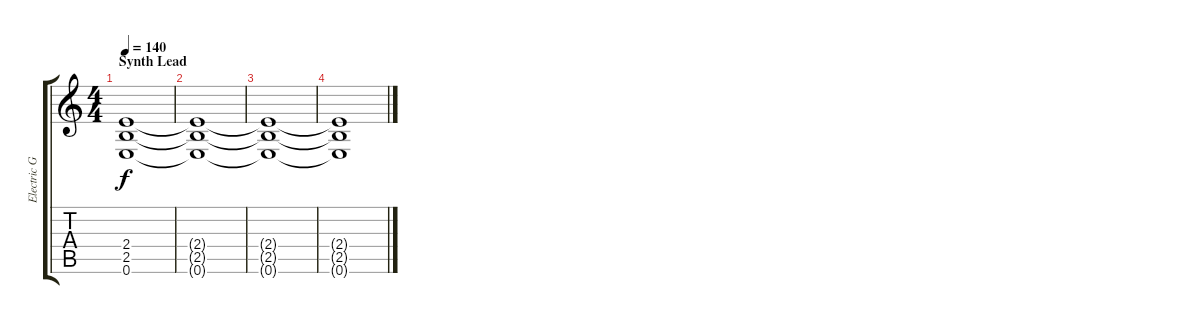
\track ("Electric Guitar 1" "Electric G") {instrument overdrivenguitar}
\staff {score tabs}
\tuning (E4 B3 G3 D3 A2 E2) {hide}
\ts (4 4)
\section ("" "Synth Lead")
\tempo 140
\clef g2
\ks c
(2.4 2.5 0.6).1{dy f} |
(2.4{t} 2.5{t} 0.6{t}).1 |
(2.4{t} 2.5{t} 0.6{t}).1 |
(2.4{t} 2.5{t} 0.6{t}).1
